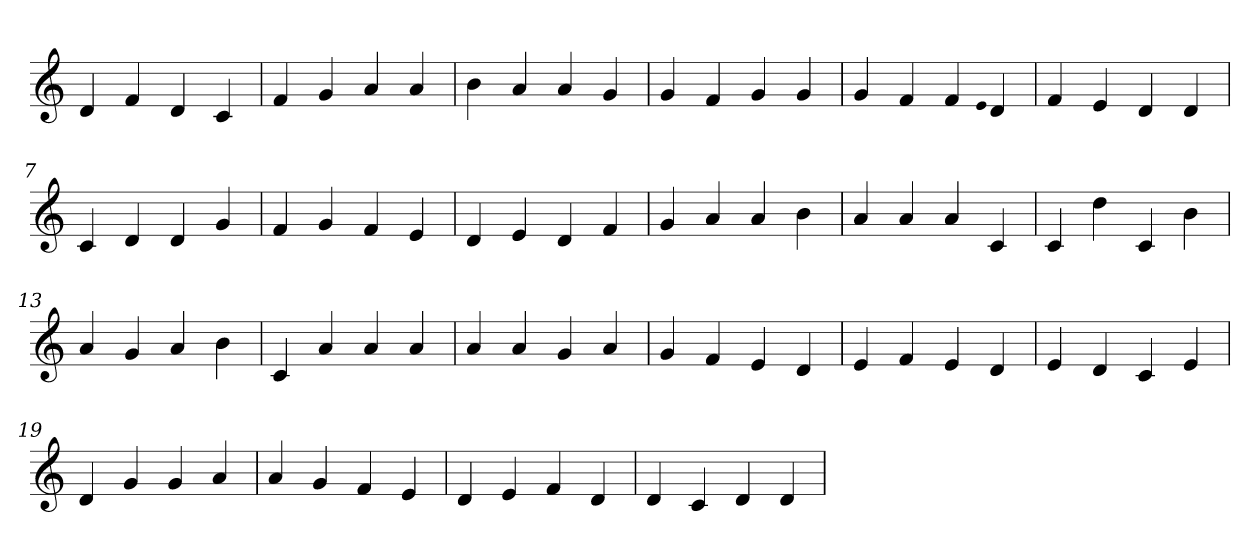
**kern
*part1
*staff1
*clefG2
=1
4d
4f
4d
4c
=2
4f
4g
4a
4a
=3
4b
4a
4a
4g
=4
4g
4f
4g
4g
=5
4g
4f
4f
qqe
4d
=6
4f
4e
4d
4d
=7
4c
4d
4d
4g
=8
4f
4g
4f
4e
=9
4d
4e
4d
4f
=10
4g
4a
4a
4b
=11
4a
4a
4a
4c
=12
4c
4dd
4c
4b
=13
4a
4g
4a
4b
=14
4c
4a
4a
4a
=15
4a
4a
4g
4a
=16
4g
4f
4e
4d
=17
4e
4f
4e
4d
=18
4e
4d
4c
4e
=19
4d
4g
4g
4a
=20
4a
4g
4f
4e
=21
4d
4e
4f
4d
=22
4d
4c
4d
4d
=
*-
